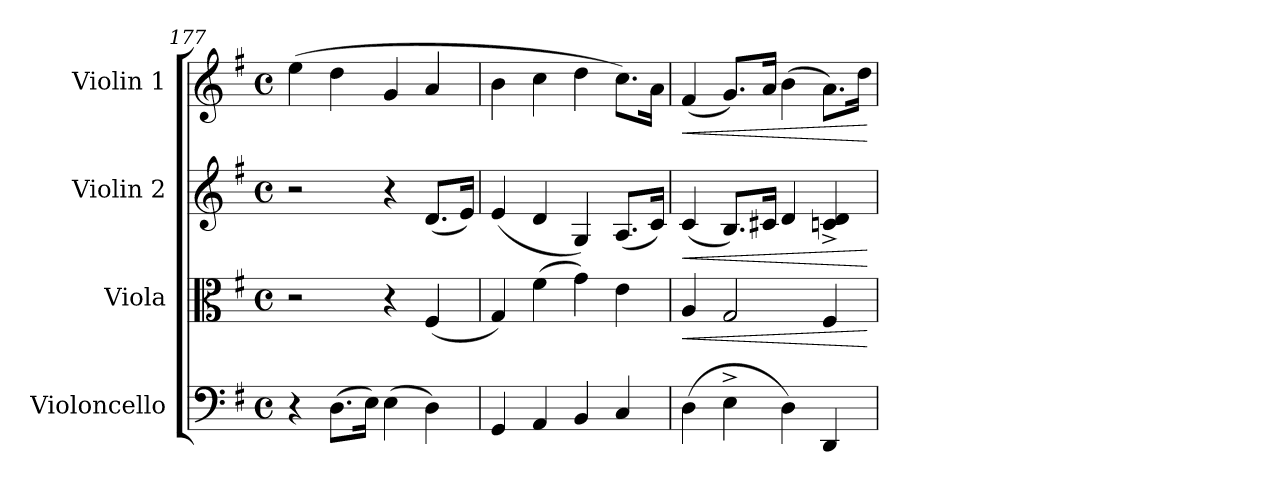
**kern	**kern	**dynam	**kern	**dynam	**kern	**dynam
*part4	*part3	*part3	*part2	*part2	*part1	*part1
*staff4	*staff3	*staff3	*staff2	*staff2	*staff1	*staff1
*I"Violoncello	*I"Viola	*	*I"Violin 2	*	*I"Violin 1	*
*I'Vc	*I'Vla	*	*I'Vln	*	*I'Vln	*
*clefF4	*clefC3	*	*clefG2	*	*clefG2	*
*k[f#]	*k[f#]	*	*k[f#]	*	*k[f#]	*
*M4/4	*M4/4	*	*M4/4	*	*M4/4	*
*met(c)	*met(c)	*	*met(c)	*	*met(c)	*
=177	=177	=177	=177	=177	=177	=177
4r	2r	.	2r	.	(4ee\	.
(8.D\L	.	.	.	.	4dd\	.
16E\Jk)	.	.	.	.	.	.
(4E\	4r	.	4r	.	4g/	.
4D\)	(4F#/	.	(8.d/L	.	4a/	.
.	.	.	16e/Jk)	.	.	.
=178	=178	=178	=178	=178	=178	=178
4GG/	4G/)	.	(4e/	.	4b\	.
4AA/	(>4f#\	.	4d/	.	4cc\	.
4BB/	4g\)	.	4G/)	.	4dd\	.
4C/	4e\	.	(8.A/L	.	8.cc\L)	.
.	.	.	16c/Jk)	.	16a\Jk	.
=179	=179	=179	=179	=179	=179	=179
!	!	!LO:HP:b	!	!LO:HP:b	!	!LO:HP:b
(4D\	4A/	<	(<4c/	<	(4f#/	<
4E^\	2G/	.	8.B/L)	.	8.g/L)	.
.	.	.	16c#X/Jk	.	16a/Jk	.
4D\)	.	.	4d/	.	(4b\	.
4DD/	4F#/	.	4cn/^ 4d/^	.	8.a\L)	.
.	.	.	.	.	16dd\Jk	.
.	.	[	.	[	.	[
=	=	=	=	=	=	=
*-	*-	*-	*-	*-	*-	*-
